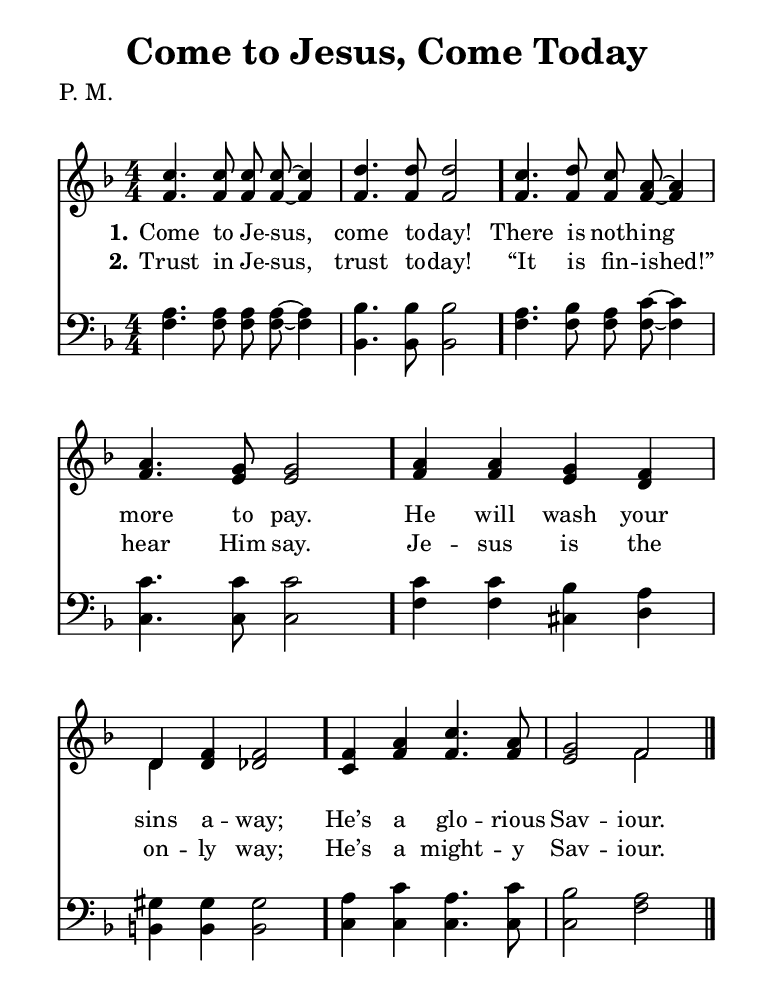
\include "common/global.ily"
\paper {
  \include "common/paper.ily"
  ragged-last-bottom = ##t
}

\header{
  %children
  hymnnumber = "353"
  title = "Come to Jesus, Come Today"
  tunename = ""
  meter = "P. M."
  poet = ""
  composer = ""
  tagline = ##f
}

global = {
  \include "common/overrides.ily"
  \override Staff.TimeSignature.style = #'numbered
  \time 4/4
  \override Score.MetronomeMark.transparent = ##t % hide all fermata changes too
  \tempo 4=80
  \key f \major
  \autoBeamOff
}

notesSoprano = {
\global
\relative c'' {

  c4. c8 c c8 ~ c4 | d4. d8 d2 |
  c4. d8 c a8 ~ a4 | a4. g8 g2 |
  a4 a g f | d f f2 |
  f4 a c4. a8 | g2 f |

  \bar "|."

}
}

notesAlto = {
\global
\relative e' {

  f4. f8 f f8 ~ f4 | f4. f8 f2 |
  f4. f8 f f8 ~ f4 | f4. e8 e2 |
  f4 f e d | d d des2 |
  c4 f f4. f8 | e2 f2 |

}
}

notesTenor = {
\global
\relative a {

  a4. a8 a a8 ~ a4 | bes4. bes8 bes2 |
  a4. bes8 a c8 ~ c4 | c4. c8 c2 |
  c4 c bes a | gis gis gis2 |
  a4 c a4. c8 | bes2 a |

}
}

notesBass = {
\global
\relative f {

  f4. f8 f f8 ~ f4 | bes,4. bes8 bes2 |
  f'4. f8 f f8 ~ f4 | c4. c8 c2 |
  f4 f cis d | b b b2 |
  c4 c c4. c8 | c2 f |

}
}

wordsA = \lyricmode {
\set stanza = "1."

Come to Je -- sus, come to -- day! \bar "." % original has capital second "Come"
There is noth -- ing more to pay. \bar "."
He will wash your sins a -- way; \bar "."
He’s a glo -- rious Sav -- iour. \bar "."

}

wordsB = \lyricmode {
\set stanza = "2."

Trust in Je -- sus, trust to -- day! % original has capital second "Trust"
“It is fin -- ished!” hear Him say.
Je -- sus is the on -- ly way;
He’s a might -- y Sav -- iour.

}

\score {
  \context ChoirStaff <<
    \context Staff = upper <<
      \set Staff.autoBeaming = ##f
      \set ChoirStaff.systemStartDelimiter = #'SystemStartBar
      \set ChoirStaff.printPartCombineTexts = ##f
      \partcombine #'(2 . 9) \notesSoprano \notesAlto
      \context NullVoice = sopranos { \voiceOne << \notesSoprano >> }
      \context Lyrics = one \lyricsto sopranos \wordsA
      \context Lyrics = two \lyricsto sopranos \wordsB
    >>
    \context Staff = men <<
      \set Staff.autoBeaming = ##f
      \clef bass
      \set ChoirStaff.printPartCombineTexts = ##f
      \partcombine #'(2 . 9) \notesTenor \notesBass
    >>
  >>
  \layout {
    \include "common/layout.ily"
  }
  \midi{
    \include "common/midi.ily"
  }
}

\version "2.19.49"  % necessary for upgrading to future LilyPond versions.

% vi:set et ts=2 sw=2 ai nocindent syntax=lilypond:
